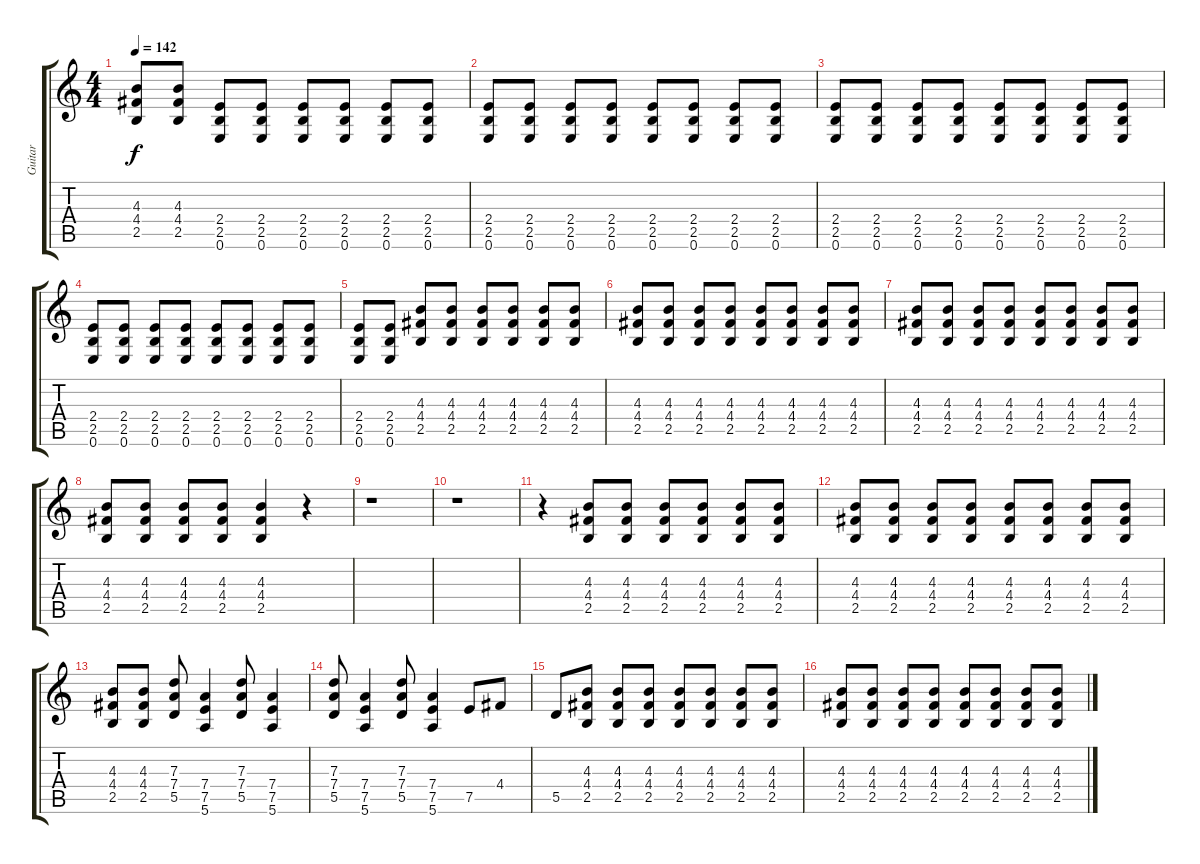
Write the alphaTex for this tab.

\track ("Guitar" "Guitar") {instrument electricguitarmuted}
\staff {score tabs}
\tuning (E4 B3 G3 D3 A2 E2) {hide}
\ts (4 4)
\tempo 142
\clef g2
\ks c
(4.3 4.4 2.5).8{dy f} (4.3 4.4 2.5).8 (2.4 2.5 0.6).8 (2.4 2.5 0.6).8 (2.4 2.5 0.6).8 (2.4 2.5 0.6).8 (2.4 2.5 0.6).8 (2.4 2.5 0.6).8 |
(2.4 2.5 0.6).8 (2.4 2.5 0.6).8 (2.4 2.5 0.6).8 (2.4 2.5 0.6).8 (2.4 2.5 0.6).8 (2.4 2.5 0.6).8 (2.4 2.5 0.6).8 (2.4 2.5 0.6).8 |
(2.4 2.5 0.6).8 (2.4 2.5 0.6).8 (2.4 2.5 0.6).8 (2.4 2.5 0.6).8 (2.4 2.5 0.6).8 (2.4 2.5 0.6).8 (2.4 2.5 0.6).8 (2.4 2.5 0.6).8 |
(2.4 2.5 0.6).8 (2.4 2.5 0.6).8 (2.4 2.5 0.6).8 (2.4 2.5 0.6).8 (2.4 2.5 0.6).8 (2.4 2.5 0.6).8 (2.4 2.5 0.6).8 (2.4 2.5 0.6).8 |
(2.4 2.5 0.6).8 (2.4 2.5 0.6).8 (4.3 4.4 2.5).8 (4.3 4.4 2.5).8 (4.3 4.4 2.5).8 (4.3 4.4 2.5).8 (4.3 4.4 2.5).8 (4.3 4.4 2.5).8 |
(4.3 4.4 2.5).8 (4.3 4.4 2.5).8 (4.3 4.4 2.5).8 (4.3 4.4 2.5).8 (4.3 4.4 2.5).8 (4.3 4.4 2.5).8 (4.3 4.4 2.5).8 (4.3 4.4 2.5).8 |
(4.3 4.4 2.5).8 (4.3 4.4 2.5).8 (4.3 4.4 2.5).8 (4.3 4.4 2.5).8 (4.3 4.4 2.5).8 (4.3 4.4 2.5).8 (4.3 4.4 2.5).8 (4.3 4.4 2.5).8 |
(4.3 4.4 2.5).8 (4.3 4.4 2.5).8 (4.3 4.4 2.5).8 (4.3 4.4 2.5).8 (4.3 4.4 2.5).4 r.4 |
r.1 |
r.1 |
r.4 (4.3 4.4 2.5).8 (4.3 4.4 2.5).8 (4.3 4.4 2.5).8 (4.3 4.4 2.5).8 (4.3 4.4 2.5).8 (4.3 4.4 2.5).8 |
(4.3 4.4 2.5).8 (4.3 4.4 2.5).8 (4.3 4.4 2.5).8 (4.3 4.4 2.5).8 (4.3 4.4 2.5).8 (4.3 4.4 2.5).8 (4.3 4.4 2.5).8 (4.3 4.4 2.5).8 |
(4.3 4.4 2.5).8 (4.3 4.4 2.5).8 (7.3 7.4 5.5).8 (7.4 7.5 5.6).4 (7.3 7.4 5.5).8 (7.4 7.5 5.6).4 |
(7.3 7.4 5.5).8 (7.4 7.5 5.6).4 (7.3 7.4 5.5).8 (7.4 7.5 5.6).4 7.5.8 4.4.8 |
5.5.8 (4.3 4.4 2.5).8 (4.3 4.4 2.5).8 (4.3 4.4 2.5).8 (4.3 4.4 2.5).8 (4.3 4.4 2.5).8 (4.3 4.4 2.5).8 (4.3 4.4 2.5).8 |
(4.3 4.4 2.5).8 (4.3 4.4 2.5).8 (4.3 4.4 2.5).8 (4.3 4.4 2.5).8 (4.3 4.4 2.5).8 (4.3 4.4 2.5).8 (4.3 4.4 2.5).8 (4.3 4.4 2.5).8
